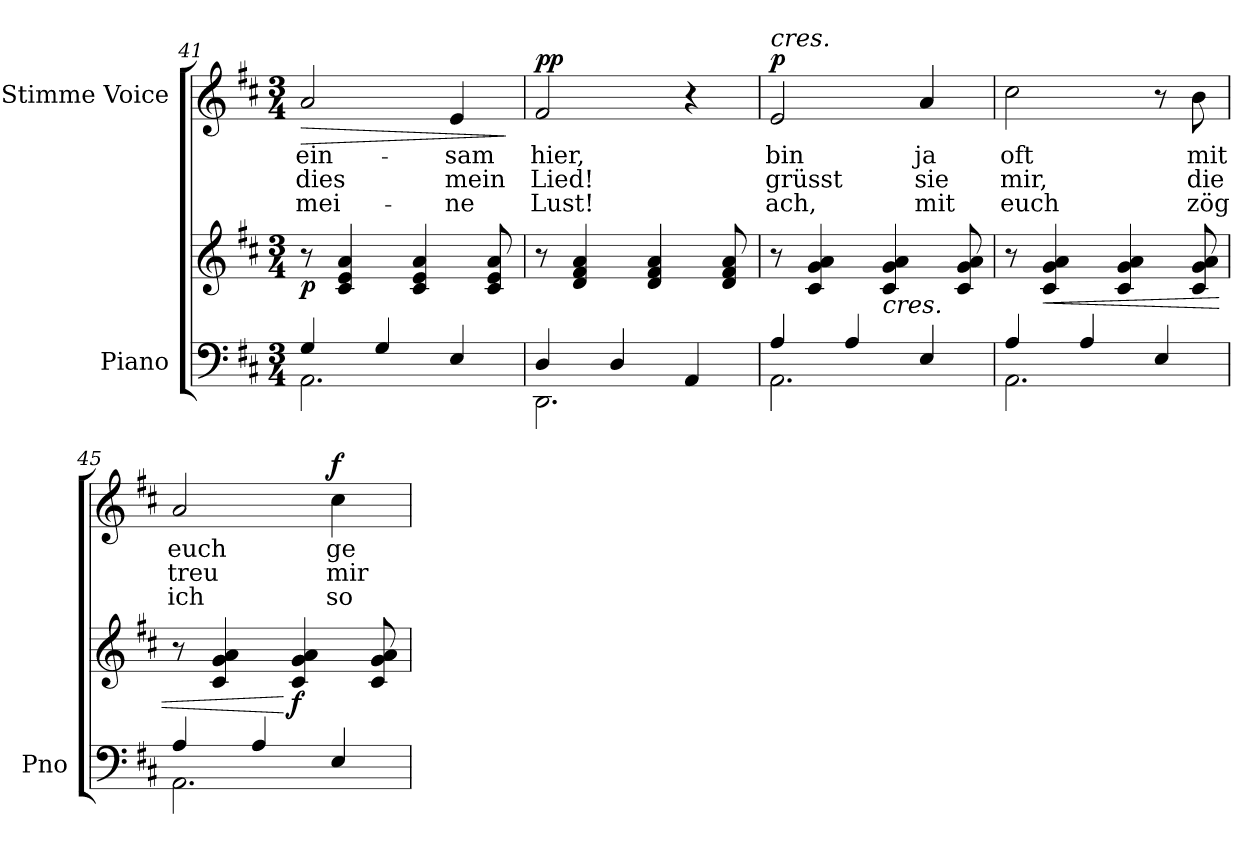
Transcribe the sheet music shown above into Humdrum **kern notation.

**kern	**kern	**dynam	**kern	**text	**text	**text	**dynam
*part2	*part2	*part2	*part1	*part1	*part1	*part1	*part1
*staff3	*staff2	*staff2/3	*staff1	*staff1	*staff1	*staff1	*staff1
*I"Piano	*	*	*I"Stimme Voice	*	*	*	*
*I'Pno	*	*	*	*	*	*	*
*clefF4	*clefG2	*	*clefG2	*	*	*	*
*k[f#c#]	*k[f#c#]	*	*k[f#c#]	*	*	*	*
*M3/4	*M3/4	*	*M3/4	*	*	*	*
=41	=41	=41	=41	=41	=41	=41	=41
*^	*	*	*	*	*	*	*
!	!	!	!LO:DY:b	!	!LO:LY:b	!LO:LY:b	!LO:LY:b	!LO:HP:b
4G/	2.AA\	8r	p	2a/	ein-	dies	mei-	>
.	.	4c#/ 4e/ 4a/	.	.	.	.	.	.
4G/	.	.	.	.	.	.	.	.
.	.	4c#/ 4e/ 4a/	.	.	.	.	.	.
!	!	!	!	!	!LO:LY:b	!LO:LY:b	!LO:LY:b	!
4E/	.	.	.	4e/	-sam	mein	-ne	.
.	.	8c#/ 8e/ 8a/	.	.	.	.	.	.
*v	*v	*	*	*	*	*	*	*
.	.	.	.	.	.	.	]
!!LO:LB:g=z
=42	=42	=42	=42	=42	=42	=42	=42
*^	*	*	*	*	*	*	*
!	!	!	!	!	!LO:LY:b	!LO:LY:b	!LO:LY:b	!LO:DY:a
4D/	2.DD\	8r	.	2f#/	hier,	Lied!	Lust!	pp
.	.	4d/ 4f#/ 4a/	.	.	.	.	.	.
4D/	.	.	.	.	.	.	.	.
.	.	4d/ 4f#/ 4a/	.	.	.	.	.	.
4AA/	.	.	.	4r	.	.	.	.
.	.	8d/ 8f#/ 8a/	.	.	.	.	.	.
=43	=43	=43	=43	=43	=43	=43	=43	=43
!	!	!	!	!LO:TX:a:i:t=cres.	!	!	!	!
!	!	!	!	!	!LO:LY:b	!LO:LY:b	!LO:LY:b	!LO:DY:a
4A/	2.AA\	8r	.	2e/	bin	grüsst	ach,	p
.	.	4c#/ 4g/ 4a/	.	.	.	.	.	.
4A/	.	.	.	.	.	.	.	.
!	!	!LO:TX:b:i:t=cres.	!	!	!	!	!	!
.	.	4c#/ 4g/ 4a/	.	.	.	.	.	.
!	!	!	!	!	!LO:LY:b	!LO:LY:b	!LO:LY:b	!
4E/	.	.	.	4a/	ja	sie	mit	.
.	.	8c#/ 8g/ 8a/	.	.	.	.	.	.
=44	=44	=44	=44	=44	=44	=44	=44	=44
!	!	!	!	!	!LO:LY:b	!LO:LY:b	!LO:LY:b	!
4A/	2.AA\	8r	.	2cc#\	oft	mir,	euch	.
!	!	!	!LO:HP:b	!	!	!	!	!
.	.	4c#/ 4g/ 4a/	<	.	.	.	.	.
4A/	.	.	.	.	.	.	.	.
.	.	4c#/ 4g/ 4a/	.	.	.	.	.	.
4E/	.	.	.	8r	.	.	.	.
!	!	!	!	!	!LO:LY:b	!LO:LY:b	!LO:LY:b	!
.	.	8c#/ 8g/ 8a/	.	8b\	mit	die	zög	.
=45	=45	=45	=45	=45	=45	=45	=45	=45
*	*	*	*	*MM96	*	*	*	*
!	!	!	!	!	!LO:LY:b	!LO:LY:b	!LO:LY:b	!
4A/	2.AA\	8r	.	2a/	euch	treu	ich	.
.	.	4c#/ 4g/ 4a/	.	.	.	.	.	.
4A/	.	.	.	.	.	.	.	.
!	!	!	!LO:DY:n=1:b	!	!	!	!	!
.	.	4c#/ 4g/ 4a/	[ f	.	.	.	.	.
!	!	!	!	!	!LO:LY:b	!LO:LY:b	!LO:LY:b	!LO:DY:a
4E/	.	.	.	4cc#\	ge-	mir	so	f
.	.	8c#/ 8g/ 8a/	.	.	.	.	.	.
*v	*v	*	*	*	*	*	*	*
=	=	=	=	=	=	=	=
*-	*-	*-	*-	*-	*-	*-	*-
